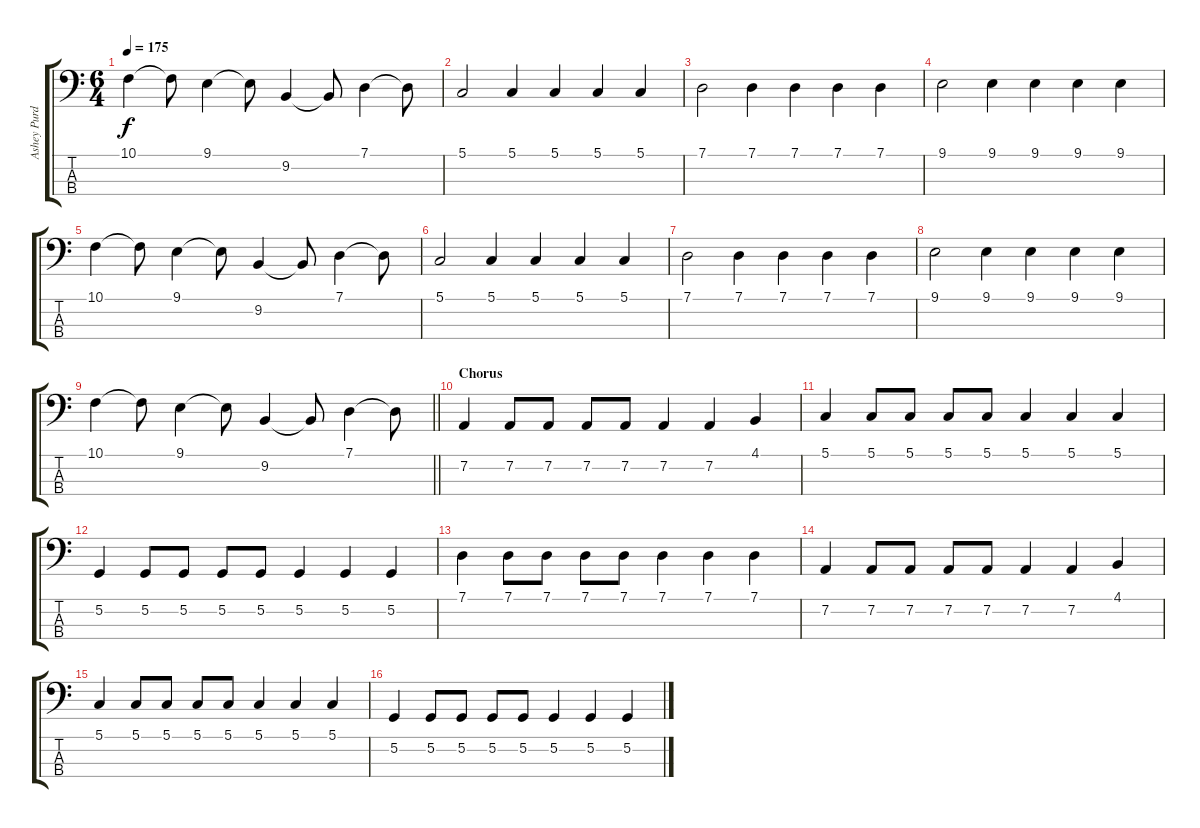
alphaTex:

\track ("Ashey Purdy" "Ashey Purd") {instrument electricbasspick}
\staff {score tabs}
\tuning (G1 D1 A0 E0) {hide}
\ts (6 4)
\tempo 175
\clef f4
\ks c
10.1.4{dy f} 10.1{t}.8 9.1.4 9.1{t}.8 9.2.4 9.2{t}.8 7.1.4 7.1{t}.8 |
5.1.2 5.1.4 5.1.4 5.1.4 5.1.4 |
7.1.2 7.1.4 7.1.4 7.1.4 7.1.4 |
9.1.2 9.1.4 9.1.4 9.1.4 9.1.4 |
10.1.4 10.1{t}.8 9.1.4 9.1{t}.8 9.2.4 9.2{t}.8 7.1.4 7.1{t}.8 |
5.1.2 5.1.4 5.1.4 5.1.4 5.1.4 |
7.1.2 7.1.4 7.1.4 7.1.4 7.1.4 |
9.1.2 9.1.4 9.1.4 9.1.4 9.1.4 |
\barLineRight lightlight
10.1.4 10.1{t}.8 9.1.4 9.1{t}.8 9.2.4 9.2{t}.8 7.1.4 7.1{t}.8 |
\section ("" "Chorus")
7.2.4 7.2.8 7.2.8 7.2.8 7.2.8 7.2.4 7.2.4 4.1.4 |
5.1.4 5.1.8 5.1.8 5.1.8 5.1.8 5.1.4 5.1.4 5.1.4 |
5.2.4 5.2.8 5.2.8 5.2.8 5.2.8 5.2.4 5.2.4 5.2.4 |
7.1.4 7.1.8 7.1.8 7.1.8 7.1.8 7.1.4 7.1.4 7.1.4 |
7.2.4 7.2.8 7.2.8 7.2.8 7.2.8 7.2.4 7.2.4 4.1.4 |
5.1.4 5.1.8 5.1.8 5.1.8 5.1.8 5.1.4 5.1.4 5.1.4 |
5.2.4 5.2.8 5.2.8 5.2.8 5.2.8 5.2.4 5.2.4 5.2.4
